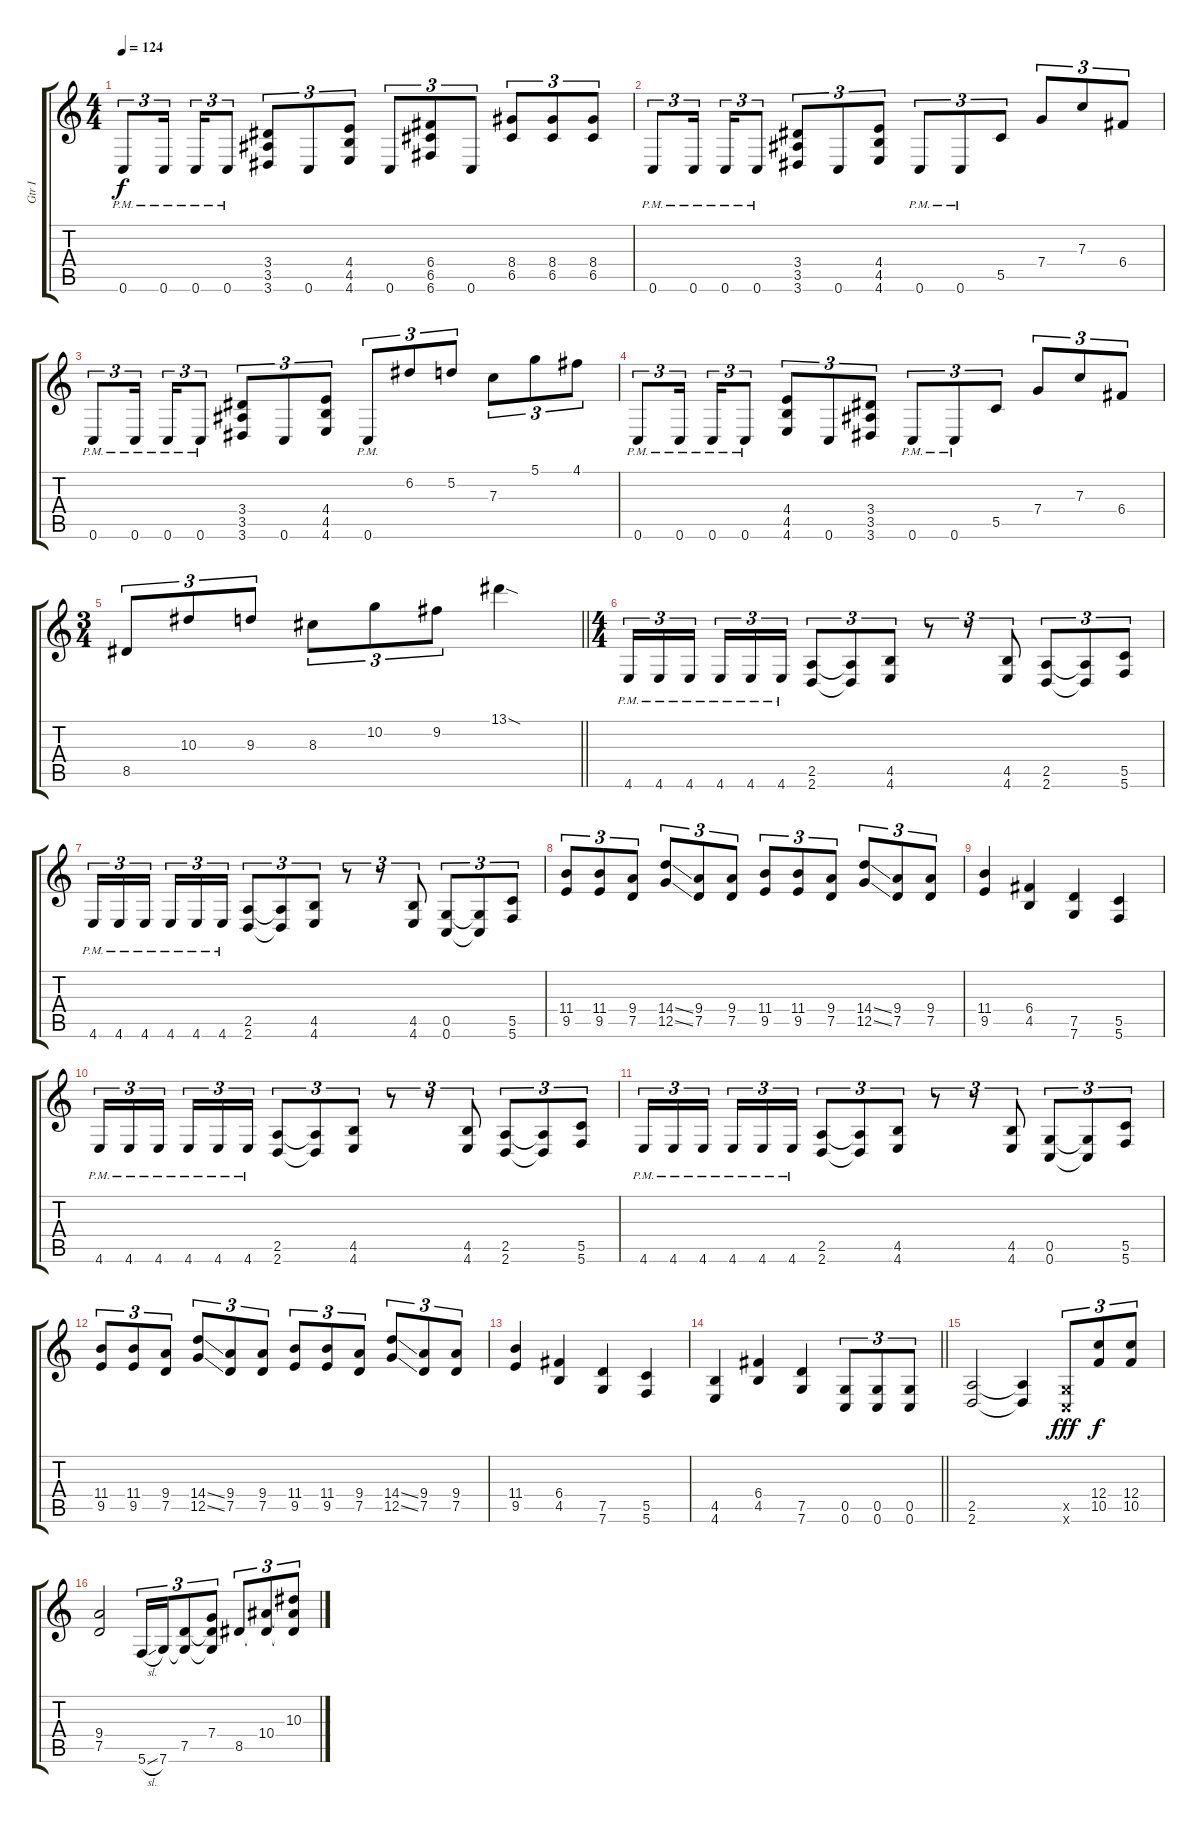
\track ("Gtr I" "Gtr I") {instrument overdrivenguitar}
\staff {score tabs}
\tuning (D4 A3 F3 C3 G2 C2) {hide}
\ts (4 4)
\tempo 124
\clef g2
\ks c
0.6{pm}.8{tu (3 2) dy f} 0.6{pm}.16{tu (3 2) beam splitsecondary} 0.6{pm}.16{tu (3 2)} 0.6{pm}.8{tu (3 2)} (3.4 3.5 3.6).8{tu (3 2)} 0.6.8{tu (3 2)} (4.4 4.5 4.6).8{tu (3 2)} 0.6.8{tu (3 2)} (6.4 6.5 6.6).8{tu (3 2)} 0.6.8{tu (3 2)} (8.4 6.5).8{tu (3 2)} (8.4 6.5).8{tu (3 2)} (8.4 6.5).8{tu (3 2)} |
0.6{pm}.8{tu (3 2)} 0.6{pm}.16{tu (3 2) beam splitsecondary} 0.6{pm}.16{tu (3 2)} 0.6{pm}.8{tu (3 2)} (3.4 3.5 3.6).8{tu (3 2)} 0.6.8{tu (3 2)} (4.4 4.5 4.6).8{tu (3 2)} 0.6{pm}.8{tu (3 2)} 0.6{pm}.8{tu (3 2)} 5.5.8{tu (3 2)} 7.4.8{tu (3 2)} 7.3.8{tu (3 2)} 6.4.8{tu (3 2)} |
0.6{pm}.8{tu (3 2)} 0.6{pm}.16{tu (3 2) beam splitsecondary} 0.6{pm}.16{tu (3 2)} 0.6{pm}.8{tu (3 2)} (3.4 3.5 3.6).8{tu (3 2)} 0.6.8{tu (3 2)} (4.4 4.5 4.6).8{tu (3 2)} 0.6{pm}.8{tu (3 2)} 6.2.8{tu (3 2)} 5.2.8{tu (3 2)} 7.3.8{tu (3 2)} 5.1.8{tu (3 2)} 4.1.8{tu (3 2)} |
0.6{pm}.8{tu (3 2)} 0.6{pm}.16{tu (3 2) beam splitsecondary} 0.6{pm}.16{tu (3 2)} 0.6{pm}.8{tu (3 2)} (4.4 4.5 4.6).8{tu (3 2)} 0.6.8{tu (3 2)} (3.4 3.5 3.6).8{tu (3 2)} 0.6{pm}.8{tu (3 2)} 0.6{pm}.8{tu (3 2)} 5.5.8{tu (3 2)} 7.4.8{tu (3 2)} 7.3.8{tu (3 2)} 6.4.8{tu (3 2)} |
\ts (3 4)
\barLineRight lightlight
8.5.8{tu (3 2)} 10.3.8{tu (3 2)} 9.3.8{tu (3 2)} 8.3.8{tu (3 2)} 10.2.8{tu (3 2)} 9.2.8{tu (3 2)} 13.1{sod}.4 |
\ts (4 4)
4.6{pm}.16{tu (3 2)} 4.6{pm}.16{tu (3 2)} 4.6{pm}.16{tu (3 2) beam splitsecondary} 4.6{pm}.16{tu (3 2)} 4.6{pm}.16{tu (3 2)} 4.6{pm}.16{tu (3 2)} (2.5 2.6).8{tu (3 2)} (2.5{t} 2.6{t}).8{tu (3 2)} (4.5 4.6).8{tu (3 2)} r.8{tu (3 2)} r.8{tu (3 2)} (4.5 4.6).8{tu (3 2)} (2.5 2.6).8{tu (3 2)} (2.5{t} 2.6{t}).8{tu (3 2)} (5.5 5.6).8{tu (3 2)} |
4.6{pm}.16{tu (3 2)} 4.6{pm}.16{tu (3 2)} 4.6{pm}.16{tu (3 2) beam splitsecondary} 4.6{pm}.16{tu (3 2)} 4.6{pm}.16{tu (3 2)} 4.6{pm}.16{tu (3 2)} (2.5 2.6).8{tu (3 2)} (2.5{t} 2.6{t}).8{tu (3 2)} (4.5 4.6).8{tu (3 2)} r.8{tu (3 2)} r.8{tu (3 2)} (4.5 4.6).8{tu (3 2)} (0.5 0.6).8{tu (3 2)} (0.5{t} 0.6{t}).8{tu (3 2)} (5.5 5.6).8{tu (3 2)} |
(11.4 9.5).8{tu (3 2)} (11.4 9.5).8{tu (3 2)} (9.4 7.5).8{tu (3 2)} (14.4{ss} 12.5{ss}).8{tu (3 2)} (9.4 7.5).8{tu (3 2)} (9.4 7.5).8{tu (3 2)} (11.4 9.5).8{tu (3 2)} (11.4 9.5).8{tu (3 2)} (9.4 7.5).8{tu (3 2)} (14.4{ss} 12.5{ss}).8{tu (3 2)} (9.4 7.5).8{tu (3 2)} (9.4 7.5).8{tu (3 2)} |
(11.4 9.5).4 (6.4 4.5).4 (7.5 7.6).4 (5.5 5.6).4 |
4.6{pm}.16{tu (3 2)} 4.6{pm}.16{tu (3 2)} 4.6{pm}.16{tu (3 2) beam splitsecondary} 4.6{pm}.16{tu (3 2)} 4.6{pm}.16{tu (3 2)} 4.6{pm}.16{tu (3 2)} (2.5 2.6).8{tu (3 2)} (2.5{t} 2.6{t}).8{tu (3 2)} (4.5 4.6).8{tu (3 2)} r.8{tu (3 2)} r.8{tu (3 2)} (4.5 4.6).8{tu (3 2)} (2.5 2.6).8{tu (3 2)} (2.5{t} 2.6{t}).8{tu (3 2)} (5.5 5.6).8{tu (3 2)} |
4.6{pm}.16{tu (3 2)} 4.6{pm}.16{tu (3 2)} 4.6{pm}.16{tu (3 2) beam splitsecondary} 4.6{pm}.16{tu (3 2)} 4.6{pm}.16{tu (3 2)} 4.6{pm}.16{tu (3 2)} (2.5 2.6).8{tu (3 2)} (2.5{t} 2.6{t}).8{tu (3 2)} (4.5 4.6).8{tu (3 2)} r.8{tu (3 2)} r.8{tu (3 2)} (4.5 4.6).8{tu (3 2)} (0.5 0.6).8{tu (3 2)} (0.5{t} 0.6{t}).8{tu (3 2)} (5.5 5.6).8{tu (3 2)} |
(11.4 9.5).8{tu (3 2)} (11.4 9.5).8{tu (3 2)} (9.4 7.5).8{tu (3 2)} (14.4{ss} 12.5{ss}).8{tu (3 2)} (9.4 7.5).8{tu (3 2)} (9.4 7.5).8{tu (3 2)} (11.4 9.5).8{tu (3 2)} (11.4 9.5).8{tu (3 2)} (9.4 7.5).8{tu (3 2)} (14.4{ss} 12.5{ss}).8{tu (3 2)} (9.4 7.5).8{tu (3 2)} (9.4 7.5).8{tu (3 2)} |
(11.4 9.5).4 (6.4 4.5).4 (7.5 7.6).4 (5.5 5.6).4 |
\barLineRight lightlight
(4.5 4.6).4 (6.4 4.5).4 (7.5 7.6).4 (0.5 0.6).8{tu (3 2)} (0.5 0.6).8{tu (3 2)} (0.5 0.6).8{tu (3 2)} |
(2.5 2.6).2 (2.5{t} 2.6{t}).4 (0.5{x} 0.6{x}).8{tu (3 2) dy fff} (12.4 10.5).8{tu (3 2) dy f} (12.4 10.5).8{tu (3 2)} |
(9.4 7.5).2 5.6{sl}.16{tu (3 2)} 7.6.16{tu (3 2)} (7.5 7.6{t}).8{tu (3 2)} (7.4 7.5{t} 7.6{t}).8{tu (3 2)} 8.5.8{tu (3 2)} (10.4 8.5{t}).8{tu (3 2)} (10.3 10.4{t} 8.5{t}).8{tu (3 2)}
